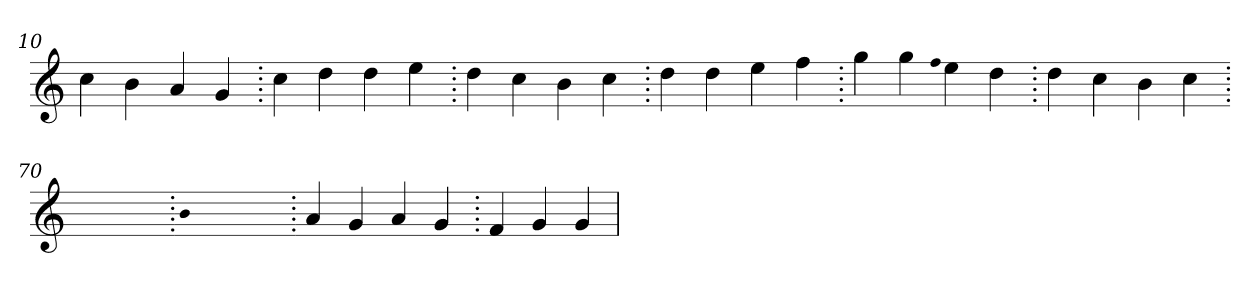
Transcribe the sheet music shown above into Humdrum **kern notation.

**kern
*part1
*staff1
*clefG2
=10.
4cc
4b
4a
4g
=20.
4cc
4dd
4dd
4ee
=30.
4dd
4cc
4b
4cc
=40.
4dd
4dd
4ee
4ff
=50.
4gg
4gg
qqff
4ee
4dd
=60.
4dd
4cc
4b
4cc
=70.
1ryy
=70.
qqb
1ryy
=70.
4a
4g
4a
4g
=80.
4f
4g
4g
=
*-
